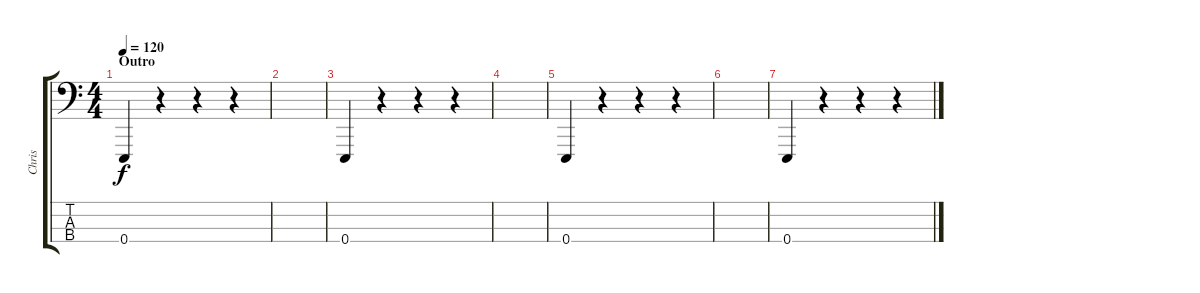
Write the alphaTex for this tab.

\track ("Chris" "Chris") {instrument lead8bassandlead}
\staff {score tabs}
\tuning (G2 D2 A1 E1) {hide}
\ts (4 4)
\section ("" "Outro")
\tempo 120
\clef f4
\ks c
0.4.4{dy f} r.4 r.4 r.4 |
|
0.4.4 r.4 r.4 r.4 |
|
0.4.4 r.4 r.4 r.4 |
|
0.4.4 r.4 r.4 r.4
